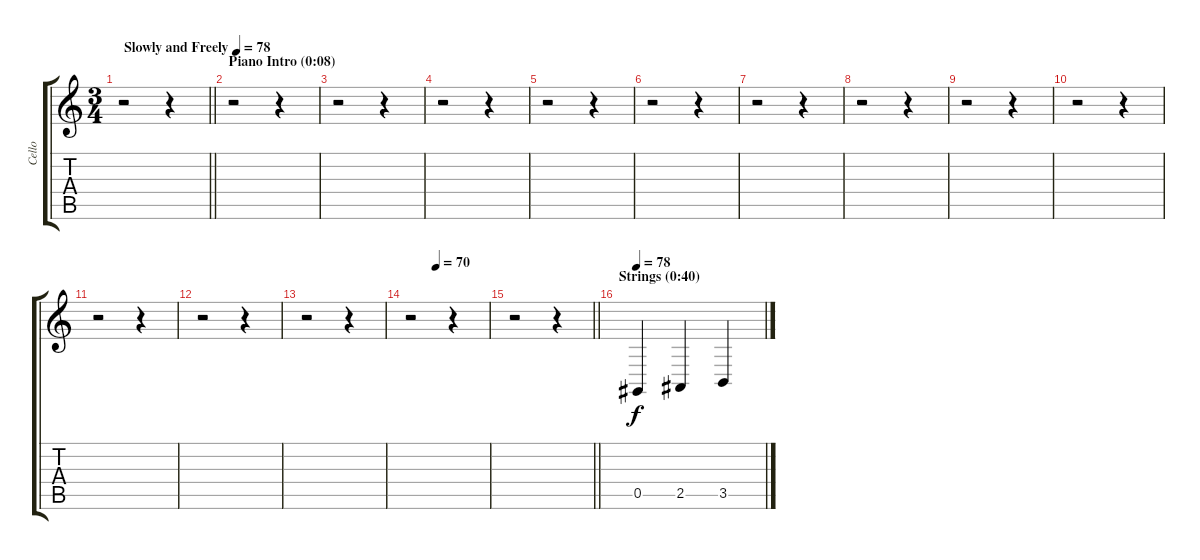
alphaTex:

\track ("Cello" "Cello") {instrument stringensemble1}
\staff {score tabs}
\tuning (Eb4 Bb3 Gb3 Db3 Ab2 Eb2) {hide}
\ts (3 4)
\tempo (78 "Slowly and Freely")
\clef g2
\barLineRight lightlight
\ks c
r.2{dy f instrument stringensemble1} r.4 |
\section ("" "Piano Intro (0:08)")
r.2 r.4 |
r.2 r.4 |
r.2 r.4 |
r.2 r.4 |
r.2 r.4 |
r.2 r.4 |
r.2 r.4 |
r.2 r.4 |
r.2 r.4 |
r.2 r.4 |
r.2 r.4 |
r.2 r.4 |
\tempo (70 0.3333333333333333)
r.2 r.4 |
\barLineRight lightlight
r.2 r.4 |
\section ("" "Strings (0:40)")
\tempo 78
0.5.4 2.5.4 3.5.4
